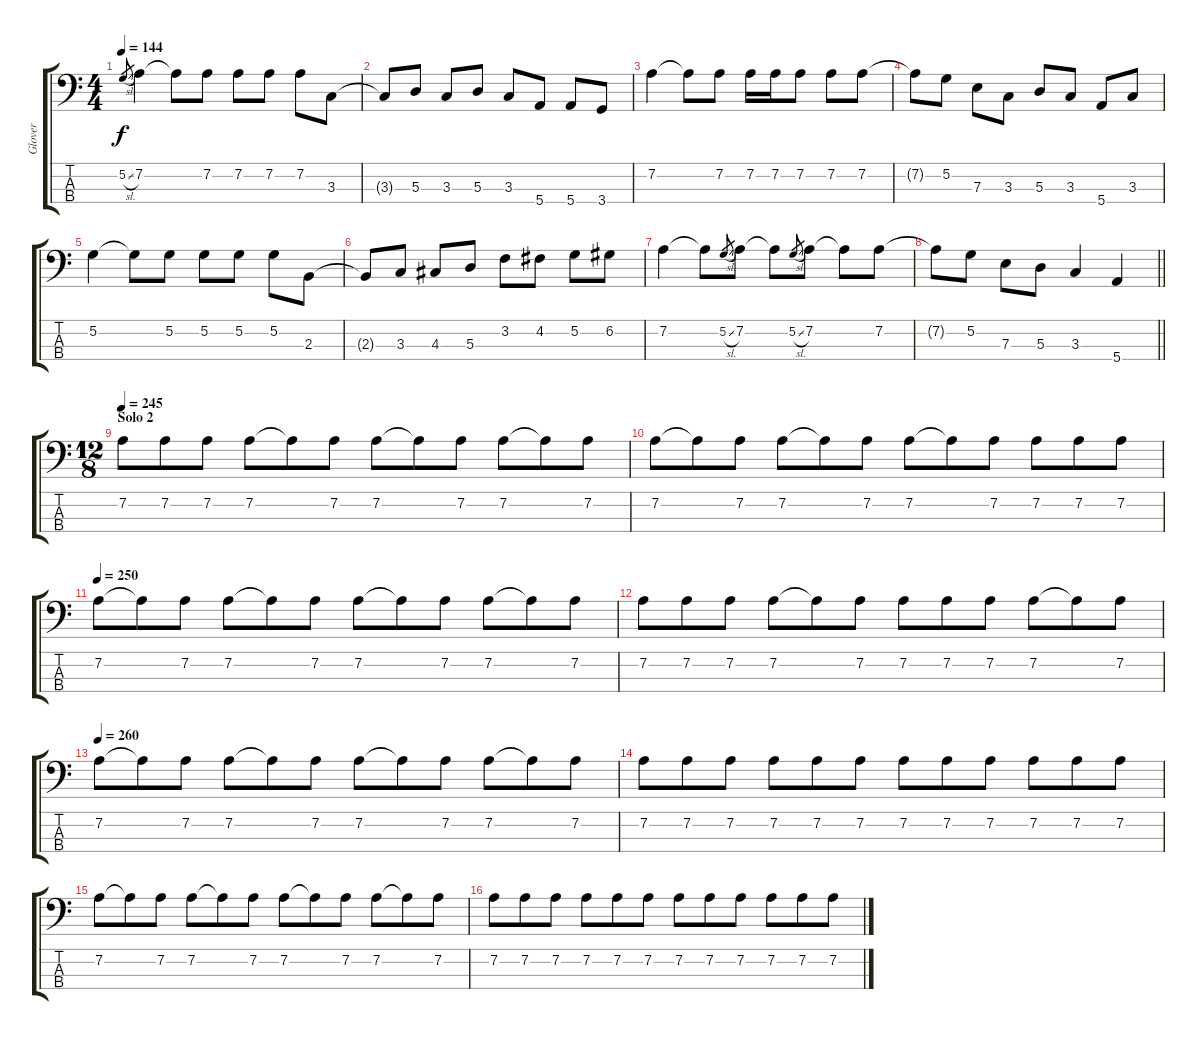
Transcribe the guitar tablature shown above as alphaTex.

\track ("Glover" "Glover") {instrument electricbassfinger}
\staff {score tabs}
\tuning (G2 D2 A1 E1) {hide}
\ts (4 4)
\tempo 144
\clef f4
\ks c
5.2{sl}.8{gr dy f} 7.2.4 7.2{t}.8 7.2.8 7.2.8 7.2.8 7.2.8 3.3.8 |
3.3{t}.8 5.3.8 3.3.8 5.3.8 3.3.8 5.4.8 5.4.8 3.4.8 |
7.2.4 7.2{t}.8 7.2.8 7.2.16 7.2.16 7.2.8 7.2.8 7.2.8 |
7.2{t}.8 5.2.8 7.3.8 3.3.8 5.3.8 3.3.8 5.4.8 3.3.8 |
5.2.4 5.2{t}.8 5.2.8 5.2.8 5.2.8 5.2.8 2.3.8 |
2.3{t}.8 3.3.8 4.3.8 5.3.8 3.2.8 4.2.8 5.2.8 6.2.8 |
7.2.4 7.2{t}.8 5.2{sl}.8{gr} 7.2.8 7.2{t}.8 5.2{sl}.8{gr} 7.2.8 7.2{t}.8 7.2.8 |
\barLineRight lightlight
7.2{t}.8 5.2.8 7.3.8 5.3.8 3.3.4 5.4.4 |
\ts (12 8)
\section ("" "Solo 2")
\tempo 245
7.2.8 7.2.8 7.2.8 7.2.8 7.2{t}.8 7.2.8 7.2.8 7.2{t}.8 7.2.8 7.2.8 7.2{t}.8 7.2.8 |
7.2.8 7.2{t}.8 7.2.8 7.2.8 7.2{t}.8 7.2.8 7.2.8 7.2{t}.8 7.2.8 7.2.8 7.2.8 7.2.8 |
\tempo 250
7.2.8 7.2{t}.8 7.2.8 7.2.8 7.2{t}.8 7.2.8 7.2.8 7.2{t}.8 7.2.8 7.2.8 7.2{t}.8 7.2.8 |
7.2.8 7.2.8 7.2.8 7.2.8 7.2{t}.8 7.2.8 7.2.8 7.2.8 7.2.8 7.2.8 7.2{t}.8 7.2.8 |
\tempo 260
7.2.8 7.2{t}.8 7.2.8 7.2.8 7.2{t}.8 7.2.8 7.2.8 7.2{t}.8 7.2.8 7.2.8 7.2{t}.8 7.2.8 |
7.2.8 7.2.8 7.2.8 7.2.8 7.2.8 7.2.8 7.2.8 7.2.8 7.2.8 7.2.8 7.2.8 7.2.8 |
7.2.8 7.2{t}.8 7.2.8 7.2.8 7.2{t}.8 7.2.8 7.2.8 7.2{t}.8 7.2.8 7.2.8 7.2{t}.8 7.2.8 |
7.2.8 7.2.8 7.2.8 7.2.8 7.2.8 7.2.8 7.2.8 7.2.8 7.2.8 7.2.8 7.2.8 7.2.8
